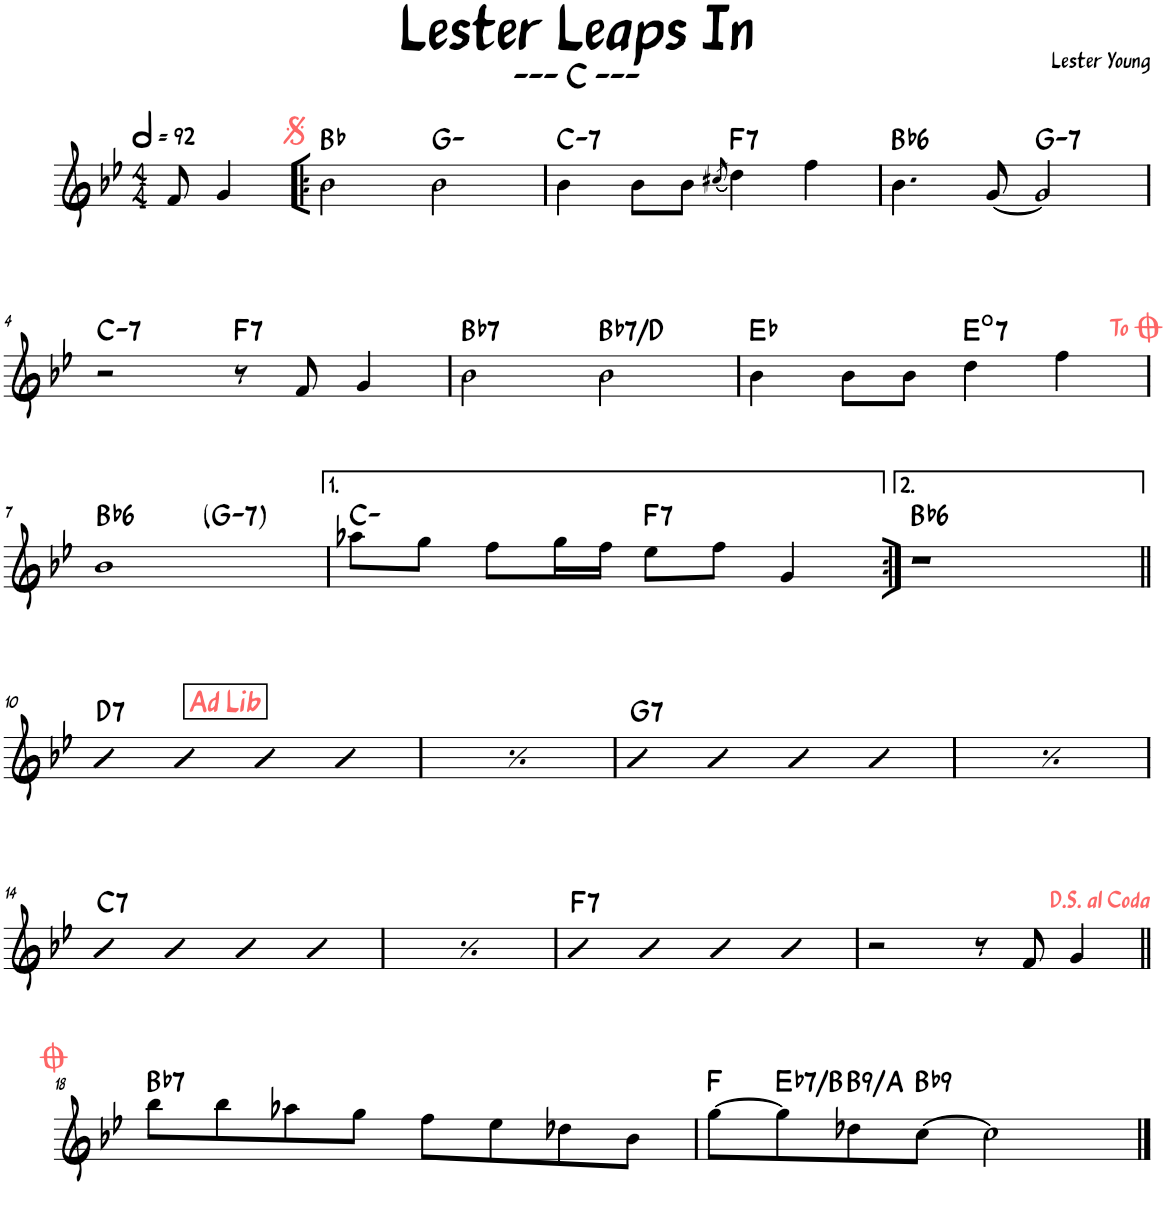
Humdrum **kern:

**kern	**harte
*part1	*part1
*staff1	*
*I"Piano	*
*I'Pno.	*
*clefG2	*
*k[b-e-]	*
*M4/4	*
*MM184	*
=	=
8f/	.
4g/	.
=1!|:	=1!|:
2b-\	Bb:maj
2b-\	G:min
=2	=2
!	!LO:H:kt=7
4b-\	C:min7
8b-\L	.
8b-\J	.
(8qcc#X/	.
!	!LO:H:kt=7
4dd\)	F:7
4ff\	.
=3	=3
!	!LO:H:kt=6
4.b-\	Bb:maj6
[8g/	.
!	!LO:H:kt=7
2g/]	G:min7
!!LO:LB:g=z
=4	=4
!	!LO:H:kt=7
2r	C:min7
!	!LO:H:kt=7
8r	F:7
8f/	.
4g/	.
=5	=5
!	!LO:H:kt=7
2b-\	Bb:7
!	!LO:H:kt=7
2b-\	Bb:7/3
=6	=6
4b-\	Eb:maj
8b-\L	.
8b-\J	.
!	!LO:H:kt=7
4dd\	E:dim7
4ff\	.
!LO:TX:a:color=#FD6666:t=To <font size="20"/>	!
!!LO:LB:g=z
=7	=7
!	!LO:H:kt=6
*^	*
1b-	2ryy	Bb:maj6
!	!	!LO:H:kt=7
.	2ryy	G:min7
*v	*v	*
=8	=8
8aa-X\L	C:min
8gg\J	.
8ff\L	.
16gg\L	.
16ff\JJ	.
!	!LO:H:kt=7
8ee-\L	F:7
8ff\J	.
4g/	.
=9:|!	=9:|!
!	!LO:H:kt=6
1r	Bb:maj6
!!LO:LB:g=z
!!LO:REH:place=s1:a:B:rj:color=#FD6666:fs=14:t=Ad Lib
=10||	=10||
!	!LO:H:kt=7
4b-	D:7
4b-	.
4b-	.
4b-	.
!!LO:REH:place=s1:a:B:rj:color=#FD6666:fs=14:t=Ad Lib
=11	=11
!	!LO:H:kt=7
4b-	D:7
4b-	.
4b-	.
4b-	.
=12	=12
!	!LO:H:kt=7
4b-	G:7
4b-	.
4b-	.
4b-	.
=13	=13
!	!LO:H:kt=7
4b-	G:7
4b-	.
4b-	.
4b-	.
!!LO:LB:g=z
=14	=14
!	!LO:H:kt=7
4b-	C:7
4b-	.
4b-	.
4b-	.
=15	=15
!	!LO:H:kt=7
4b-	C:7
4b-	.
4b-	.
4b-	.
=16	=16
!	!LO:H:kt=7
4b-	F:7
4b-	.
4b-	.
4b-	.
=17	=17
2r	.
8r	.
8f/	.
4g/	.
!!LO:LB:g=z
=18||	=18||
!	!LO:H:kt=7
8bb-\L	Bb:7
8bb-\	.
8aa-X\	.
8gg\J	.
8ff\L	.
8ee-\	.
8dd-X\	.
8b-\J	.
=19	=19
[8gg\L	F:maj
!	!LO:H:kt=7
8gg\]	Eb:7/#5
!	!LO:H:kt=9
8dd-X\	B:9/b7
!	!LO:H:kt=9
[8cc\J	Bb:9
2cc\]	.
==	==
*-	*-
